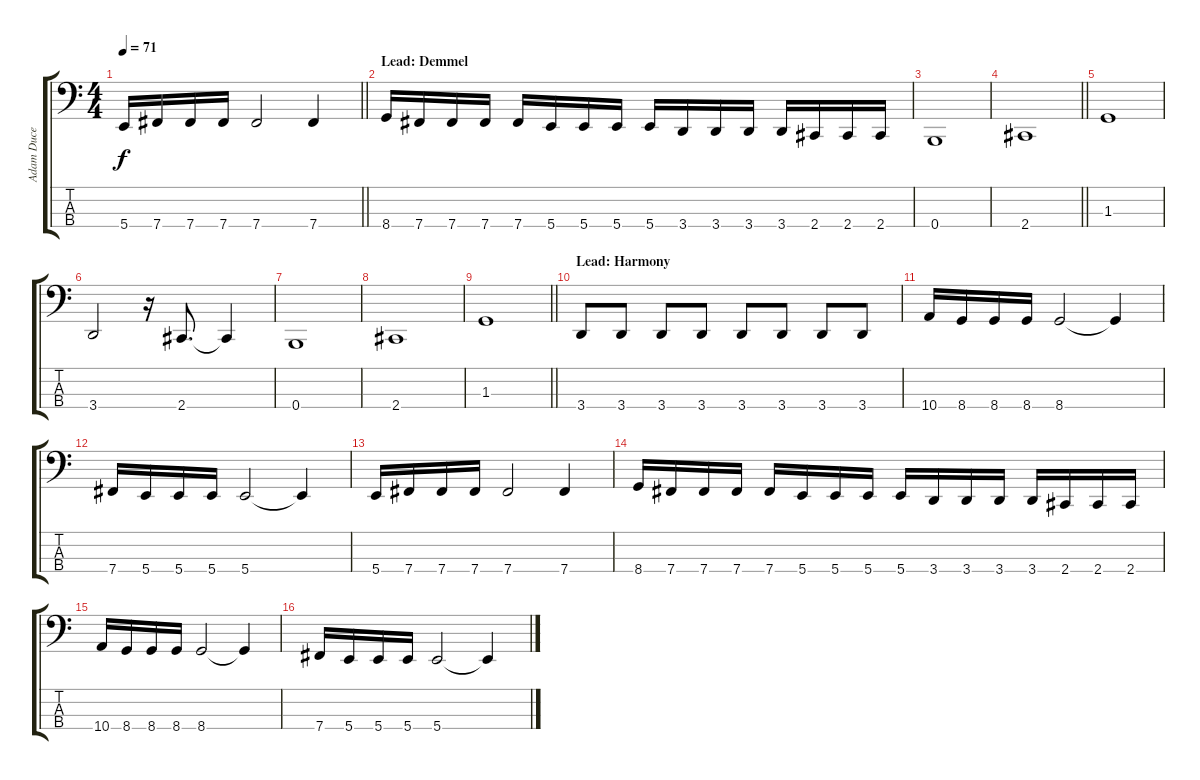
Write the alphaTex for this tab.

\track ("Adam Duce  - Bass guitar" "Adam Duce ") {instrument electricbasspick}
\staff {score tabs}
\tuning (E2 B1 Gb1 B0) {hide}
\ts (4 4)
\tempo 71
\clef f4
\barLineRight lightlight
\ks c
5.4.16{dy f} 7.4.16 7.4.16 7.4.16 7.4.2 7.4.4 |
\section ("" "Lead: Demmel")
8.4.16 7.4.16 7.4.16 7.4.16 7.4.16 5.4.16 5.4.16 5.4.16 5.4.16 3.4.16 3.4.16 3.4.16 3.4.16 2.4.16 2.4.16 2.4.16 |
0.4.1 |
\barLineRight lightlight
2.4.1 |
1.3.1 |
3.4.2 r.16 2.4.8{d} 2.4{t}.4 |
0.4.1 |
2.4.1 |
\barLineRight lightlight
1.3.1 |
\section ("" "Lead: Harmony")
3.4.8 3.4.8 3.4.8 3.4.8 3.4.8 3.4.8 3.4.8 3.4.8 |
10.4.16 8.4.16 8.4.16 8.4.16 8.4.2 8.4{t}.4 |
7.4.16 5.4.16 5.4.16 5.4.16 5.4.2 5.4{t}.4 |
5.4.16 7.4.16 7.4.16 7.4.16 7.4.2 7.4.4 |
8.4.16 7.4.16 7.4.16 7.4.16 7.4.16 5.4.16 5.4.16 5.4.16 5.4.16 3.4.16 3.4.16 3.4.16 3.4.16 2.4.16 2.4.16 2.4.16 |
10.4.16 8.4.16 8.4.16 8.4.16 8.4.2 8.4{t}.4 |
7.4.16 5.4.16 5.4.16 5.4.16 5.4.2 5.4{t}.4
